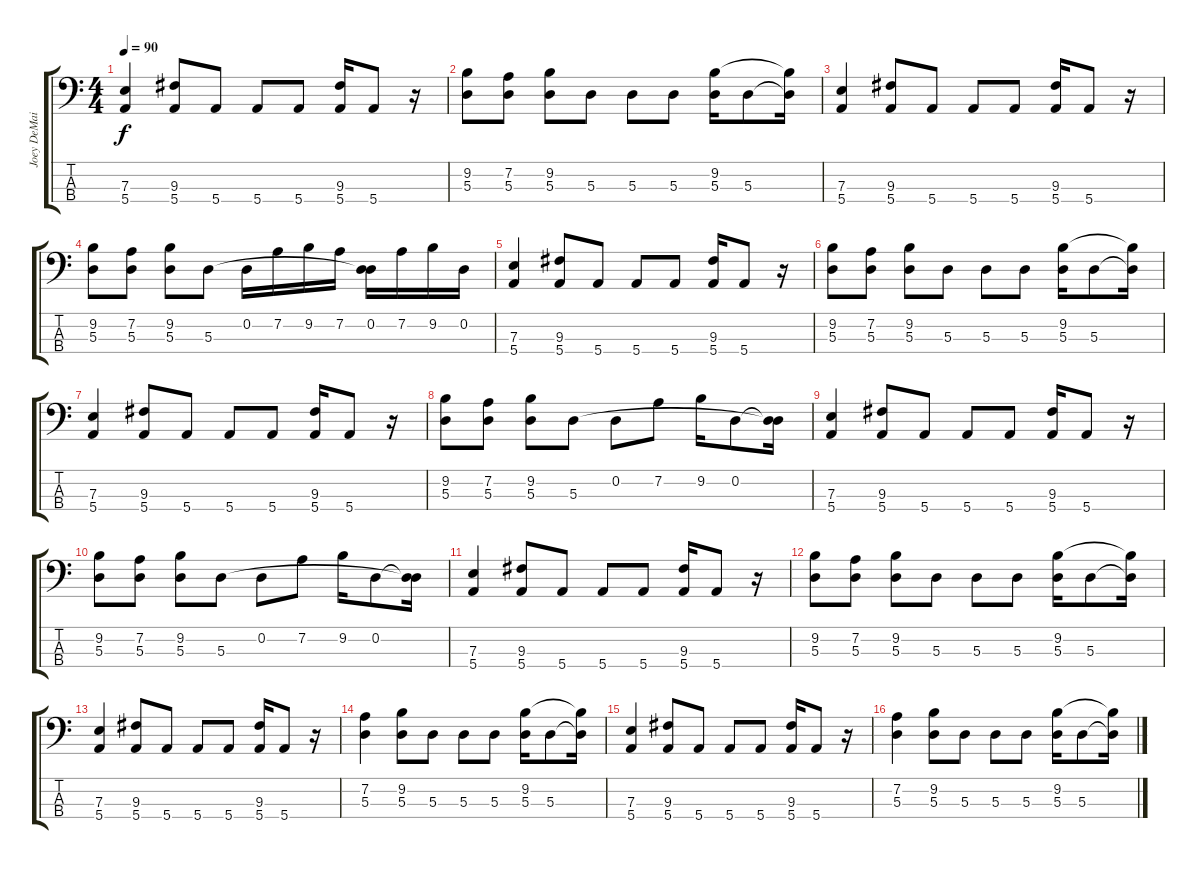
\track ("Joey DeMaio" "Joey DeMai") {instrument electricbasspick}
\staff {score tabs}
\tuning (G2 D2 A1 E1) {hide}
\ts (4 4)
\tempo 90
\clef f4
\ks c
(7.3 5.4).4{dy f volume 8} (9.3 5.4).8 5.4.8 5.4.8 5.4.8 (9.3 5.4).16 5.4.8 r.16 |
(9.2 5.3).8 (7.2 5.3).8 (9.2 5.3).8 5.3.8 5.3.8 5.3.8 (9.2 5.3).16 5.3.8 (9.2{t} 5.3{t}).16 |
(7.3 5.4).4 (9.3 5.4).8 5.4.8 5.4.8 5.4.8 (9.3 5.4).16 5.4.8 r.16 |
(9.2 5.3).8 (7.2 5.3).8 (9.2 5.3).8 5.3.8 0.2.16 7.2.16 9.2.16 7.2.16 (0.2 5.3{t}).16 7.2.16 9.2.16 0.2.16 |
(7.3 5.4).4 (9.3 5.4).8 5.4.8 5.4.8 5.4.8 (9.3 5.4).16 5.4.8 r.16 |
(9.2 5.3).8{volume 5} (7.2 5.3).8 (9.2 5.3).8 5.3.8 5.3.8 5.3.8 (9.2 5.3).16 5.3.8 (9.2{t} 5.3{t}).16 |
(7.3 5.4).4 (9.3 5.4).8 5.4.8 5.4.8 5.4.8 (9.3 5.4).16 5.4.8 r.16 |
(9.2 5.3).8 (7.2 5.3).8 (9.2 5.3).8 5.3.8 0.2.8 7.2.8 9.2.16 0.2.8 (0.2{t} 5.3{t}).16 |
(7.3 5.4).4{volume 2} (9.3 5.4).8 5.4.8 5.4.8 5.4.8 (9.3 5.4).16 5.4.8 r.16 |
(9.2 5.3).8 (7.2 5.3).8 (9.2 5.3).8 5.3.8 0.2.8 7.2.8 9.2.16 0.2.8 (0.2{t} 5.3{t}).16 |
(7.3 5.4).4{volume 1} (9.3 5.4).8 5.4.8 5.4.8 5.4.8 (9.3 5.4).16 5.4.8 r.16 |
(9.2 5.3).8 (7.2 5.3).8 (9.2 5.3).8 5.3.8 5.3.8 5.3.8 (9.2 5.3).16 5.3.8 (9.2{t} 5.3{t}).16 |
(7.3 5.4).4 (9.3 5.4).8 5.4.8 5.4.8 5.4.8 (9.3 5.4).16 5.4.8 r.16 |
(7.2 5.3).4{volume 0} (9.2 5.3).8 5.3.8 5.3.8 5.3.8 (9.2 5.3).16 5.3.8 (9.2{t} 5.3{t}).16 |
(7.3 5.4).4 (9.3 5.4).8 5.4.8 5.4.8 5.4.8 (9.3 5.4).16 5.4.8 r.16 |
(7.2 5.3).4 (9.2 5.3).8 5.3.8 5.3.8 5.3.8 (9.2 5.3).16 5.3.8 (9.2{t} 5.3{t}).16
